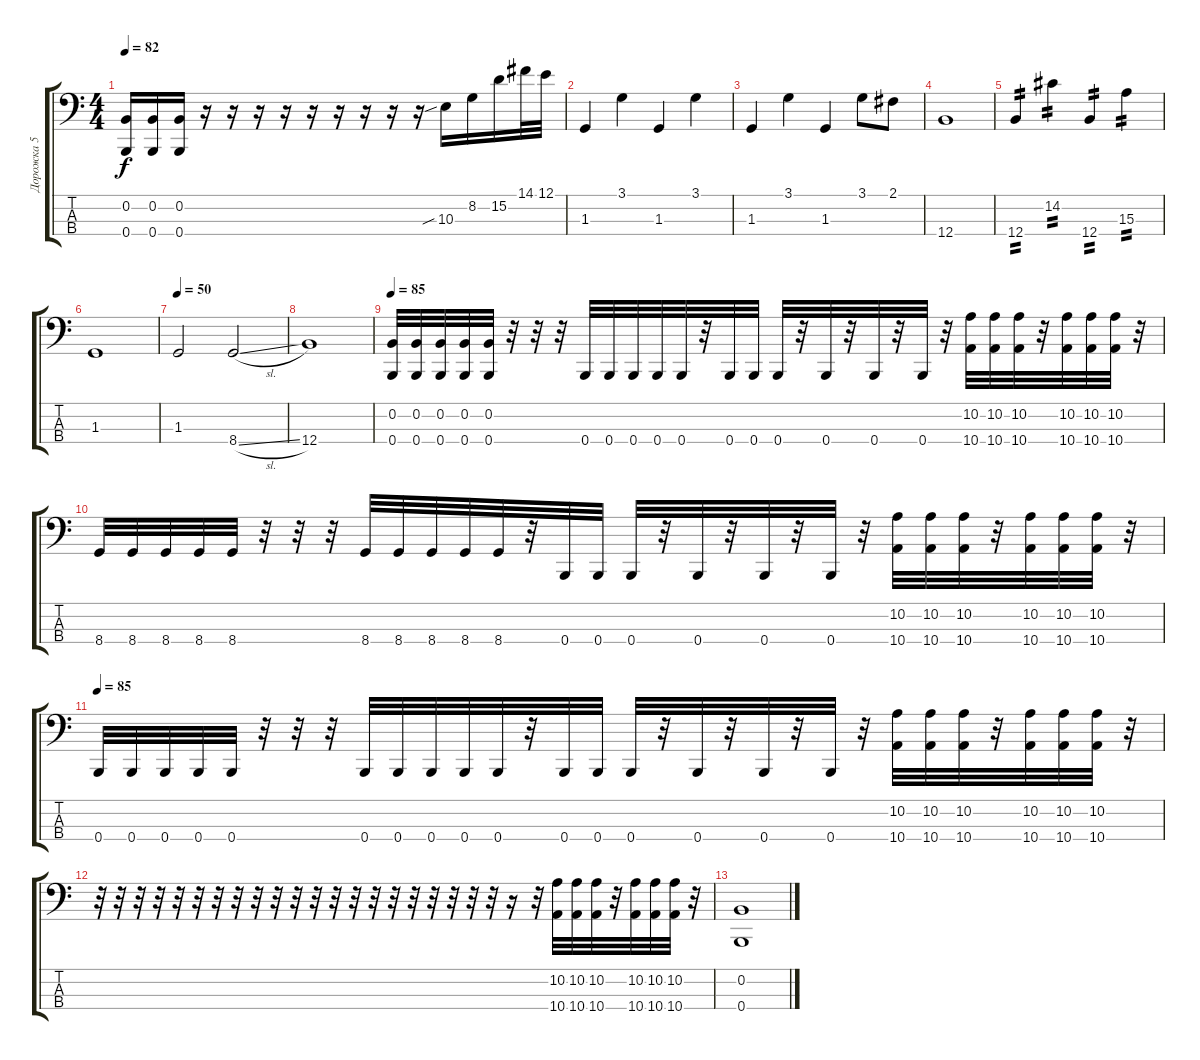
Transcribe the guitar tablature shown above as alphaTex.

\track ("Дорожка 5" "Дорожка 5") {instrument slapbass1}
\staff {score tabs}
\tuning (E2 B1 Gb1 B0) {hide}
\ts (4 4)
\tempo 82
\clef f4
\ks c
(0.2 0.4).16{dy f} (0.2 0.4).16 (0.2 0.4).16 r.16 r.16 r.16 r.16 r.16 r.16 r.16 r.16 r.16 10.3{sib}.16{instrument electricbassfinger} 8.2.16 15.2.16 14.1.32 12.1.32 |
1.3.4 3.1.4 1.3.4 3.1.4 |
1.3.4 3.1.4 1.3.4 3.1.8 2.1.8 |
12.4.1 |
12.4.4{tp 2} 14.2.4{tp 2} 12.4.4{tp 2} 15.3.4{tp 2} |
1.3.1 |
\tempo 50
1.3.2 8.4{sl}.2 |
12.4.1 |
\tempo 85
(0.2 0.4).32{instrument slapbass1} (0.2 0.4).32 (0.2 0.4).32 (0.2 0.4).32 (0.2 0.4).32 r.32 r.32 r.32 0.4.32 0.4.32 0.4.32 0.4.32 0.4.32 r.32 0.4.32 0.4.32 0.4.32 r.32 0.4.32 r.32 0.4.32 r.32 0.4.32 r.32 (10.2 10.4).32 (10.2 10.4).32 (10.2 10.4).32 r.32 (10.2 10.4).32 (10.2 10.4).32 (10.2 10.4).32 r.32 |
8.4.32 8.4.32 8.4.32 8.4.32 8.4.32 r.32 r.32 r.32 8.4.32 8.4.32 8.4.32 8.4.32 8.4.32 r.32 0.4.32 0.4.32 0.4.32 r.32 0.4.32 r.32 0.4.32 r.32 0.4.32 r.32 (10.2 10.4).32 (10.2 10.4).32 (10.2 10.4).32 r.32 (10.2 10.4).32 (10.2 10.4).32 (10.2 10.4).32 r.32 |
\tempo 85
0.4.32 0.4.32 0.4.32 0.4.32 0.4.32 r.32 r.32 r.32 0.4.32 0.4.32 0.4.32 0.4.32 0.4.32 r.32 0.4.32 0.4.32 0.4.32 r.32 0.4.32 r.32 0.4.32 r.32 0.4.32 r.32 (10.2 10.4).32 (10.2 10.4).32 (10.2 10.4).32 r.32 (10.2 10.4).32 (10.2 10.4).32 (10.2 10.4).32 r.32 |
r.32 r.32 r.32 r.32 r.32 r.32 r.32 r.32 r.32 r.32 r.32 r.32 r.32 r.32 r.32 r.32 r.32 r.32 r.32 r.32 r.32 r.16 r.32 (10.2 10.4).32 (10.2 10.4).32 (10.2 10.4).32 r.32 (10.2 10.4).32 (10.2 10.4).32 (10.2 10.4).32 r.32 |
(0.2 0.4).1
